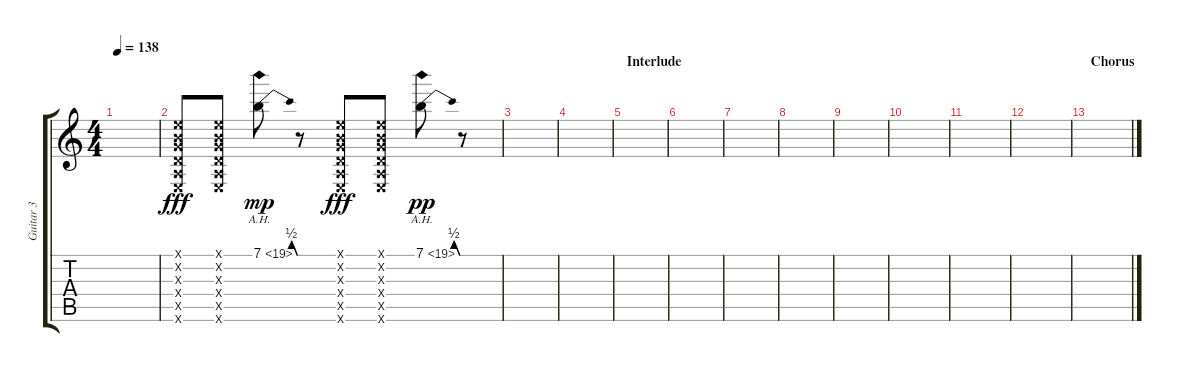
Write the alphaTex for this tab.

\track ("Guitar 3" "Guitar 3") {instrument electricguitarjazz}
\staff {score tabs}
\tuning (E4 B3 G3 D3 A2 E2) {hide}
\ts (4 4)
\tempo 138
\clef g2
\ks c
|
(0.1{x} 0.2{x} 0.3{x} 0.4{x} 0.5{x} 0.6{x}).8{dy fff balance 0} (0.1{x} 0.2{x} 0.3{x} 0.4{x} 0.5{x} 0.6{x}).8 7.1{be (bend 0 0 60 2) ah 12}.8{dy mp} r.8 (0.1{x} 0.2{x} 0.3{x} 0.4{x} 0.5{x} 0.6{x}).8{dy fff} (0.1{x} 0.2{x} 0.3{x} 0.4{x} 0.5{x} 0.6{x}).8 7.1{be (bend 0 0 60 2) ah 12}.8{dy pp} r.8 |
|
|
\section ("" "Interlude")
|
|
|
|
|
|
|
|
\section ("" "Chorus")
